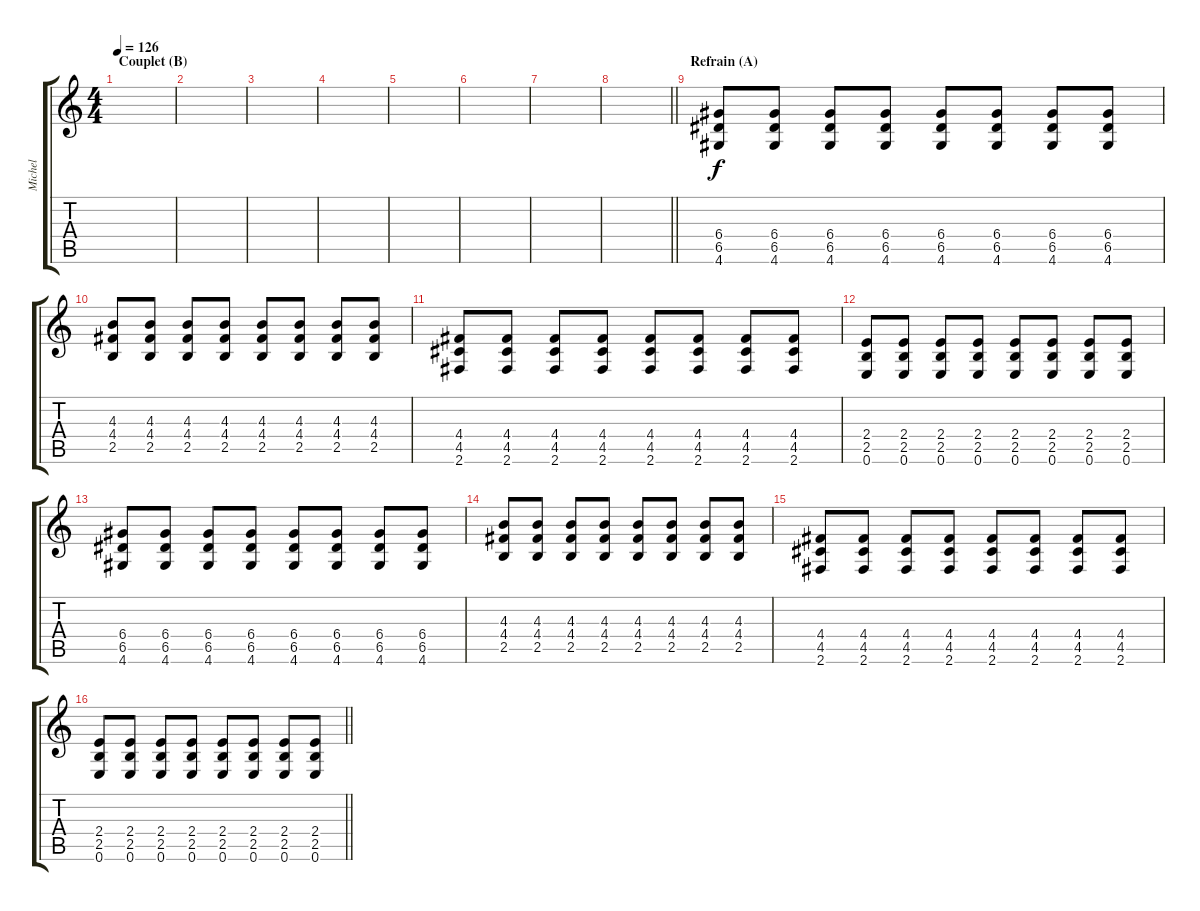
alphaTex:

\track ("Michel" "Michel") {instrument distortionguitar}
\staff {score tabs}
\tuning (E4 B3 G3 D3 A2 E2) {hide}
\ts (4 4)
\section ("" "Couplet (B)")
\tempo 126
\clef g2
\ks c
|
|
|
|
|
|
|
\barLineRight lightlight
|
\section ("" "Refrain (A)")
(6.4 6.5 4.6).8 (6.4 6.5 4.6).8 (6.4 6.5 4.6).8 (6.4 6.5 4.6).8 (6.4 6.5 4.6).8 (6.4 6.5 4.6).8 (6.4 6.5 4.6).8 (6.4 6.5 4.6).8 |
(4.3 4.4 2.5).8 (4.3 4.4 2.5).8 (4.3 4.4 2.5).8 (4.3 4.4 2.5).8 (4.3 4.4 2.5).8 (4.3 4.4 2.5).8 (4.3 4.4 2.5).8 (4.3 4.4 2.5).8 |
(4.4 4.5 2.6).8 (4.4 4.5 2.6).8 (4.4 4.5 2.6).8 (4.4 4.5 2.6).8 (4.4 4.5 2.6).8 (4.4 4.5 2.6).8 (4.4 4.5 2.6).8 (4.4 4.5 2.6).8 |
(2.4 2.5 0.6).8 (2.4 2.5 0.6).8 (2.4 2.5 0.6).8 (2.4 2.5 0.6).8 (2.4 2.5 0.6).8 (2.4 2.5 0.6).8 (2.4 2.5 0.6).8 (2.4 2.5 0.6).8 |
(6.4 6.5 4.6).8 (6.4 6.5 4.6).8 (6.4 6.5 4.6).8 (6.4 6.5 4.6).8 (6.4 6.5 4.6).8 (6.4 6.5 4.6).8 (6.4 6.5 4.6).8 (6.4 6.5 4.6).8 |
(4.3 4.4 2.5).8 (4.3 4.4 2.5).8 (4.3 4.4 2.5).8 (4.3 4.4 2.5).8 (4.3 4.4 2.5).8 (4.3 4.4 2.5).8 (4.3 4.4 2.5).8 (4.3 4.4 2.5).8 |
(4.4 4.5 2.6).8 (4.4 4.5 2.6).8 (4.4 4.5 2.6).8 (4.4 4.5 2.6).8 (4.4 4.5 2.6).8 (4.4 4.5 2.6).8 (4.4 4.5 2.6).8 (4.4 4.5 2.6).8 |
\barLineRight lightlight
(2.4 2.5 0.6).8 (2.4 2.5 0.6).8 (2.4 2.5 0.6).8 (2.4 2.5 0.6).8 (2.4 2.5 0.6).8 (2.4 2.5 0.6).8 (2.4 2.5 0.6).8 (2.4 2.5 0.6).8
